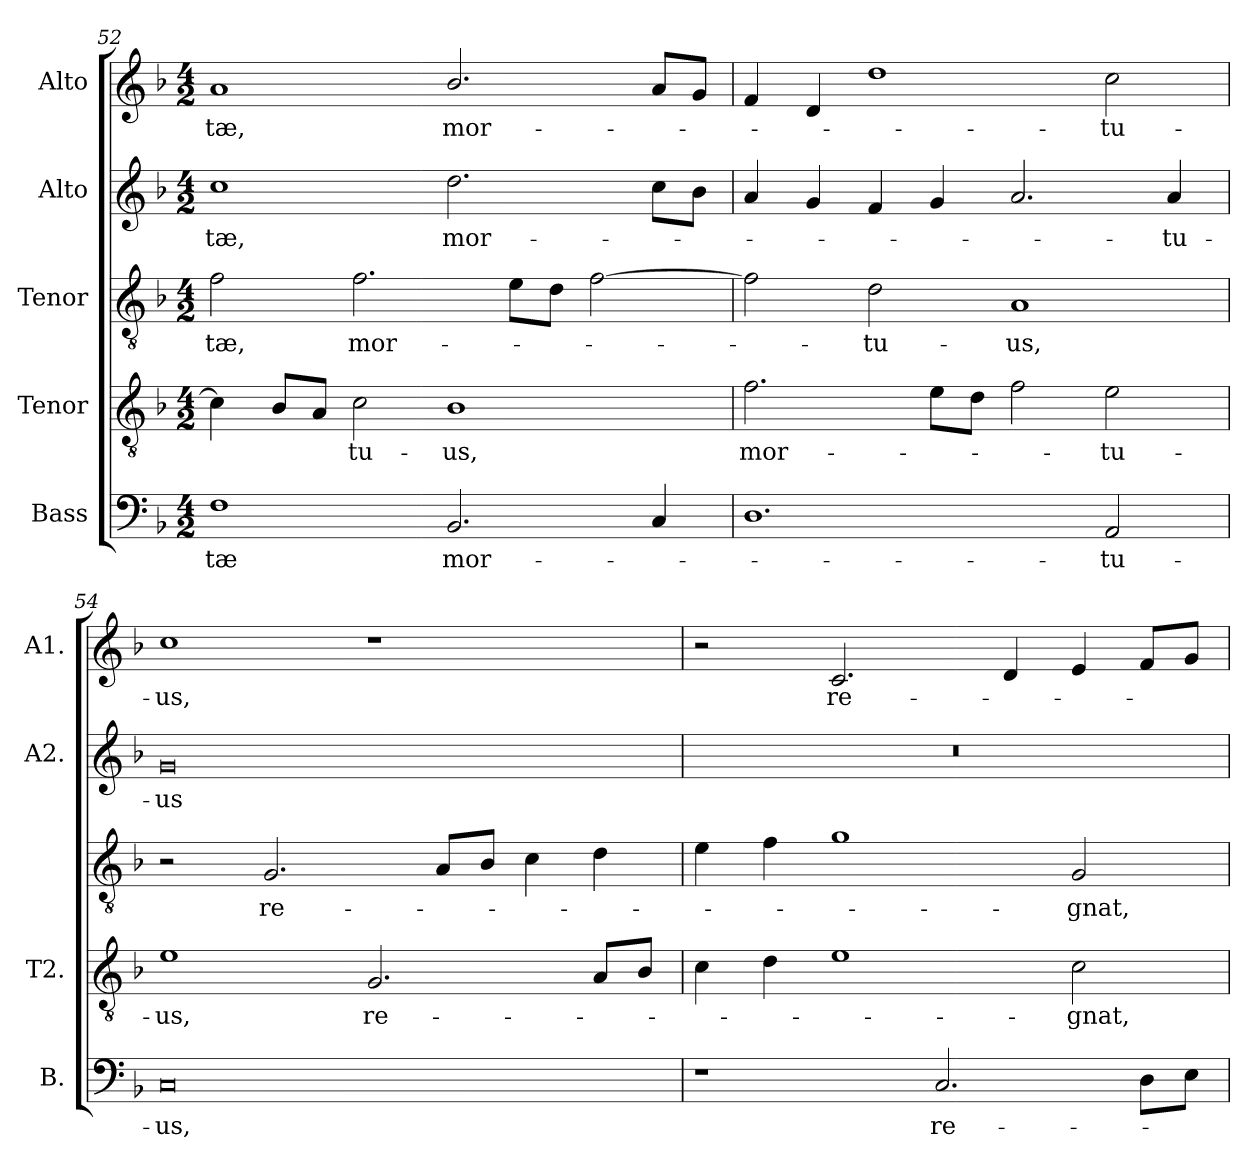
**kern	**text	**kern	**text	**kern	**text	**kern	**text	**kern	**text
*part5	*part5	*part4	*part4	*part3	*part3	*part2	*part2	*part1	*part1
*staff5	*staff5	*staff4	*staff4	*staff3	*staff3	*staff2	*staff2	*staff1	*staff1
*I"Bass	*	*I"Tenor	*	*I"Tenor	*	*I"Alto	*	*I"Alto	*
*I'B.	*	*I'T2.	*	*	*	*I'A2.	*	*I'A1.	*
*clefF4	*	*clefGv2	*	*clefGv2	*	*clefG2	*	*clefG2	*
*	*	*ITrd7c12	*	*ITrd7c12	*	*	*	*	*
*k[b-]	*	*k[b-]	*	*k[b-]	*	*k[b-]	*	*k[b-]	*
*F:	*	*F:	*	*F:	*	*F:	*	*F:	*
*M4/2	*	*M4/2	*	*M4/2	*	*M4/2	*	*M4/2	*
=52	=52	=52	=52	=52	=52	=52	=52	=52	=52
!	!LO:LY:b:color=#000000	!	!	!	!	!	!	!	!
!	!	!	!	!	!LO:LY:b:color=#000000	!	!	!	!
!	!	!	!	!	!	!	!LO:LY:b:color=#000000	!	!
!	!	!	!	!	!	!	!	!	!LO:LY:b:color=#000000
1Fi	-tæ	4Ci\]	.	2Fi\	-tæ,	1cci	-tæ,	1ai	-tæ,
.	.	8BB-i/L	.	.	.	.	.	.	.
.	.	8AAi/J	.	.	.	.	.	.	.
!	!	!	!LO:LY:b:color=#000000	!	!	!	!	!	!
!	!	!	!	!	!LO:LY:b:color=#000000	!	!	!	!
.	.	2Ci\	-tu-	2.Fi\	mor-	.	.	.	.
!	!LO:LY:b:color=#000000	!	!	!	!	!	!	!	!
!	!	!	!LO:LY:b:color=#000000	!	!	!	!	!	!
!	!	!	!	!	!	!	!LO:LY:b:color=#000000	!	!
!	!	!	!	!	!	!	!	!	!LO:LY:b:color=#000000
2.BB-i/	mor-	1BB-i	-us,	.	.	2.ddi\	mor-	2.b-i/	mor-
.	.	.	.	8Ei\L	.	.	.	.	.
.	.	.	.	8Di\J	.	.	.	.	.
.	.	.	.	[2Fi\	.	.	.	.	.
4Ci/	.	.	.	.	.	8cci\L	.	8ai/L	.
.	.	.	.	.	.	8b-i\J	.	8gi/J	.
=53	=53	=53	=53	=53	=53	=53	=53	=53	=53
!	!	!	!LO:LY:b:color=#000000	!	!	!	!	!	!
1.Di	.	2.Fi\	mor-	2Fi\]	.	4ai/	.	4fi/	.
.	.	.	.	.	.	4gi/	.	4di/	.
!	!	!	!	!	!LO:LY:b:color=#000000	!	!	!	!
.	.	.	.	2Di\	-tu-	4fi/	.	1ddi	.
.	.	8Ei\L	.	.	.	4gi/	.	.	.
.	.	8Di\J	.	.	.	.	.	.	.
!	!	!	!	!	!LO:LY:b:color=#000000	!	!	!	!
.	.	2Fi\	.	1AAi	-us,	2.ai/	.	.	.
!	!LO:LY:b:color=#000000	!	!	!	!	!	!	!	!
!	!	!	!LO:LY:b:color=#000000	!	!	!	!	!	!
!	!	!	!	!	!	!	!	!	!LO:LY:b:color=#000000
2AAi/	-tu-	2Ei\	-tu-	.	.	.	.	2cci\	-tu-
!	!	!	!	!	!	!	!LO:LY:b:color=#000000	!	!
.	.	.	.	.	.	4ai/	-tu-	.	.
!!LO:LB:g=z
=54	=54	=54	=54	=54	=54	=54	=54	=54	=54
!	!LO:LY:b:color=#000000	!	!	!	!	!	!	!	!
!	!	!	!LO:LY:b:color=#000000	!	!	!	!	!	!
!	!	!	!	!	!	!	!LO:LY:b:color=#000000	!	!
!	!	!	!	!	!	!	!	!	!LO:LY:b:color=#000000
0Ci	-us,	1Ei	-us,	2r	.	0gi	-us	1cci	-us,
!	!	!	!	!	!LO:LY:b:color=#000000	!	!	!	!
.	.	.	.	2.GGi/	re-	.	.	.	.
!	!	!	!LO:LY:b:color=#000000	!	!	!	!	!	!
.	.	2.GGi/	re-	.	.	.	.	1r	.
.	.	.	.	8AAi/L	.	.	.	.	.
.	.	.	.	8BB-i/J	.	.	.	.	.
.	.	.	.	4Ci\	.	.	.	.	.
.	.	8AAi/L	.	4Di\	.	.	.	.	.
.	.	8BB-i/J	.	.	.	.	.	.	.
=55	=55	=55	=55	=55	=55	=55	=55	=55	=55
!	!	!	!	!	!	!LO:N:vis=1	!	!	!
1r	.	4Ci\	.	4Ei\	.	0r	.	2r	.
.	.	4Di\	.	4Fi\	.	.	.	.	.
!	!	!	!	!	!	!	!	!	!LO:LY:b:color=#000000
.	.	1Ei	.	1Gi	.	.	.	2.ci/	re-
!	!LO:LY:b:color=#000000	!	!	!	!	!	!	!	!
2.Ci/	re-	.	.	.	.	.	.	.	.
.	.	.	.	.	.	.	.	4di/	.
!	!	!	!LO:LY:b:color=#000000	!	!	!	!	!	!
!	!	!	!	!	!LO:LY:b:color=#000000	!	!	!	!
.	.	2Ci\	-gnat,	2GGi/	-gnat,	.	.	4ei/	.
8Di\L	.	.	.	.	.	.	.	8fi/L	.
8Ei\J	.	.	.	.	.	.	.	8gi/J	.
=	=	=	=	=	=	=	=	=	=
*-	*-	*-	*-	*-	*-	*-	*-	*-	*-
